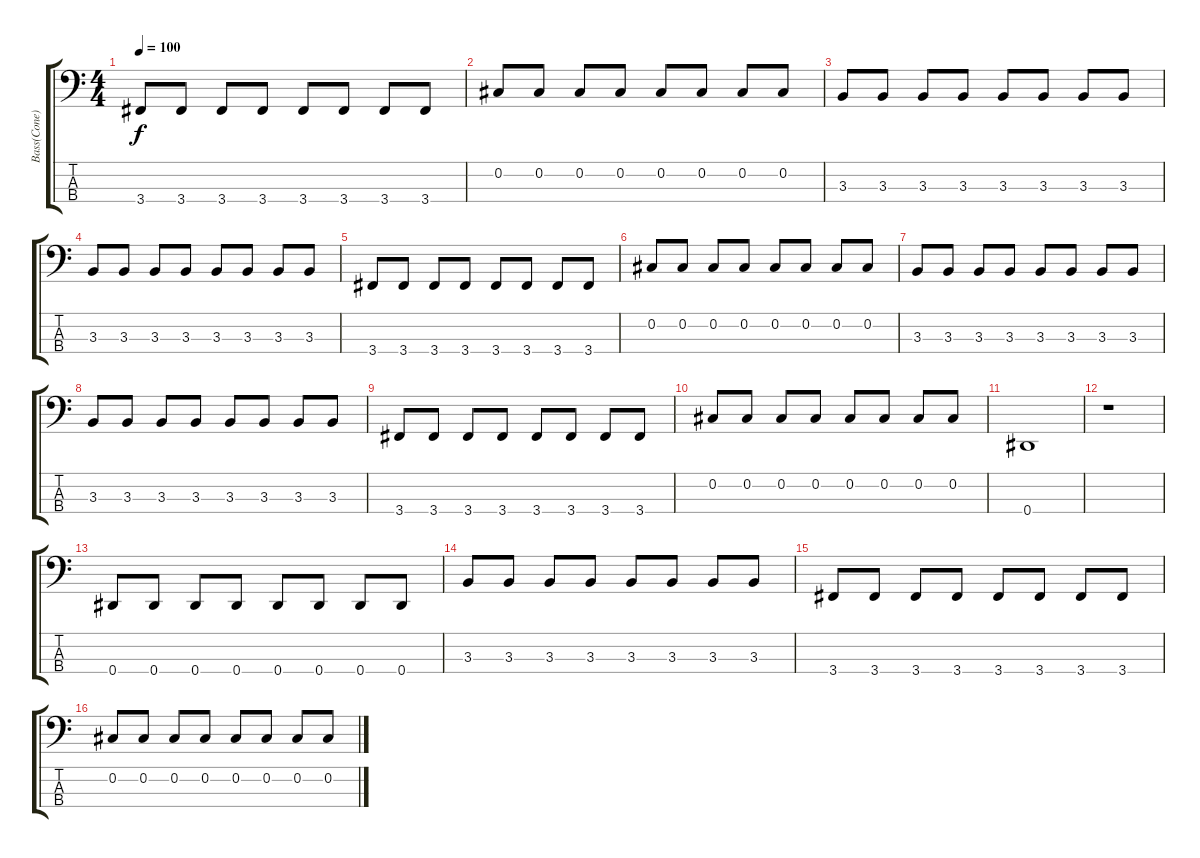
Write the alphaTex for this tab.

\track ("Bass(Cone)" "Bass(Cone)") {instrument electricbassfinger}
\staff {score tabs}
\tuning (Gb2 Db2 Ab1 Eb1) {hide}
\ts (4 4)
\tempo 100
\clef f4
\ks c
3.4.8{dy f} 3.4.8 3.4.8 3.4.8 3.4.8 3.4.8 3.4.8 3.4.8 |
0.2.8 0.2.8 0.2.8 0.2.8 0.2.8 0.2.8 0.2.8 0.2.8 |
3.3.8 3.3.8 3.3.8 3.3.8 3.3.8 3.3.8 3.3.8 3.3.8 |
3.3.8 3.3.8 3.3.8 3.3.8 3.3.8 3.3.8 3.3.8 3.3.8 |
3.4.8 3.4.8 3.4.8 3.4.8 3.4.8 3.4.8 3.4.8 3.4.8 |
0.2.8 0.2.8 0.2.8 0.2.8 0.2.8 0.2.8 0.2.8 0.2.8 |
3.3.8 3.3.8 3.3.8 3.3.8 3.3.8 3.3.8 3.3.8 3.3.8 |
3.3.8 3.3.8 3.3.8 3.3.8 3.3.8 3.3.8 3.3.8 3.3.8 |
3.4.8 3.4.8 3.4.8 3.4.8 3.4.8 3.4.8 3.4.8 3.4.8 |
0.2.8 0.2.8 0.2.8 0.2.8 0.2.8 0.2.8 0.2.8 0.2.8 |
0.4.1 |
r.1 |
0.4.8 0.4.8 0.4.8 0.4.8 0.4.8 0.4.8 0.4.8 0.4.8 |
3.3.8 3.3.8 3.3.8 3.3.8 3.3.8 3.3.8 3.3.8 3.3.8 |
3.4.8 3.4.8 3.4.8 3.4.8 3.4.8 3.4.8 3.4.8 3.4.8 |
0.2.8 0.2.8 0.2.8 0.2.8 0.2.8 0.2.8 0.2.8 0.2.8
